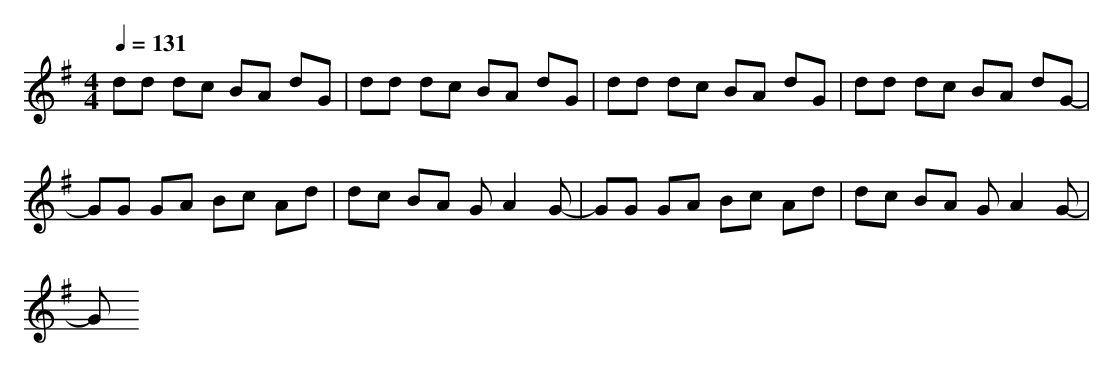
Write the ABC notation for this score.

X:1
T:
M: 4/4
L: 1/8
Q:1/4=131
K:G % 1 sharps
dd dc BA dG|dd dc BA dG|dd dc BA dG|dd dc BA dG-|
GG GA Bc Ad|dc BA GA2G-|GG GA Bc Ad|dc BA GA2G-|
G
